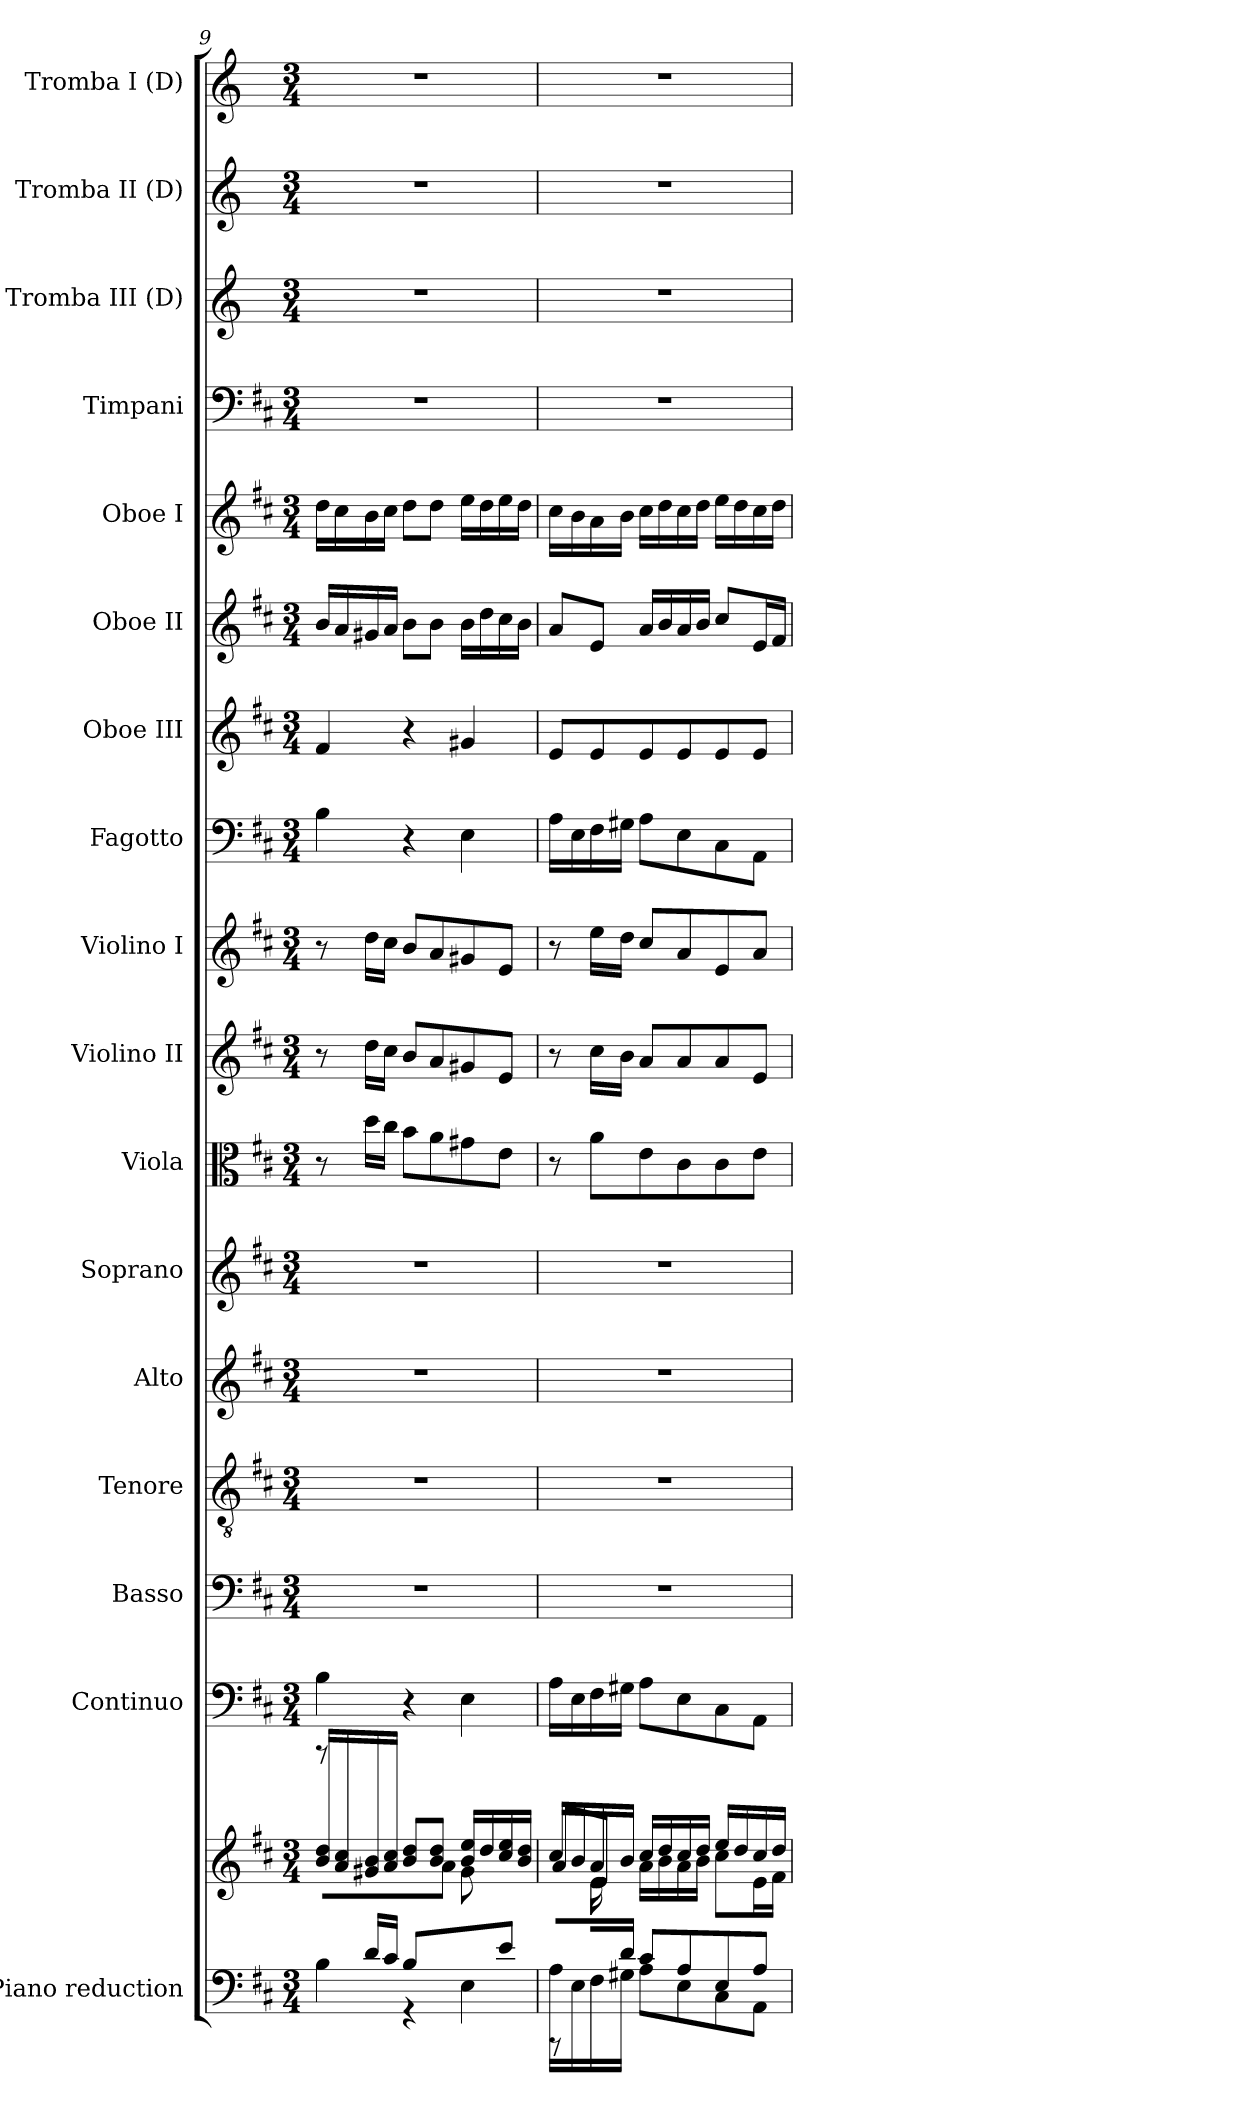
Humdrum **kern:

**kern	**kern	**kern	**kern	**kern	**kern	**kern	**kern	**kern	**kern	**kern	**kern	**kern	**kern	**kern	**kern	**kern	**kern
*part17	*part17	*part16	*part15	*part14	*part13	*part12	*part11	*part10	*part9	*part8	*part7	*part6	*part5	*part4	*part3	*part2	*part1
*staff18	*staff17	*staff16	*staff15	*staff14	*staff13	*staff12	*staff11	*staff10	*staff9	*staff8	*staff7	*staff6	*staff5	*staff4	*staff3	*staff2	*staff1
*I"Piano reduction	*	*I"Continuo	*I"Basso	*I"Tenore	*I"Alto	*I"Soprano	*I"Viola	*I"Violino II	*I"Violino I	*I"Fagotto	*I"Oboe III	*I"Oboe II	*I"Oboe I	*I"Timpani	*I"Tromba III (D)	*I"Tromba II (D)	*I"Tromba I (D)
*I'Pno	*	*	*	*	*	*	*	*	*	*	*I'Ob	*I'Ob	*I'Ob	*I'Timp	*	*	*
*clefF4	*clefG2	*clefF4	*clefF4	*clefGv2	*clefG2	*clefG2	*clefC3	*clefG2	*clefG2	*clefF4	*clefG2	*clefG2	*clefG2	*clefF4	*clefG2	*clefG2	*clefG2
*	*	*	*	*	*	*	*	*	*	*	*	*	*	*	*ITrd-1c-2	*ITrd-1c-2	*ITrd-1c-2
*k[f#c#]	*k[f#c#]	*k[f#c#]	*k[f#c#]	*k[f#c#]	*k[f#c#]	*k[f#c#]	*k[f#c#]	*k[f#c#]	*k[f#c#]	*k[f#c#]	*k[f#c#]	*k[f#c#]	*k[f#c#]	*k[f#c#]	*k[f#c#]	*k[f#c#]	*k[f#c#]
*M3/4	*M3/4	*M3/4	*M3/4	*M3/4	*M3/4	*M3/4	*M3/4	*M3/4	*M3/4	*M3/4	*M3/4	*M3/4	*M3/4	*M3/4	*M3/4	*M3/4	*M3/4
=9	=9	=9	=9	=9	=9	=9	=9	=9	=9	=9	=9	=9	=9	=9	=9	=9	=9
*^	*^	*	*	*	*	*	*	*	*	*	*	*	*	*	*	*	*
8ryy	4B\	16b/ 16dd/LL	8raaaa	4B\	2.r	2.r	2.r	2.r	8r	8r	8r	4B\	4f#/	16b/LL	16dd\LL	2.r	2.r	2.r	2.r
.	.	16a/ 16cc#/	.	.	.	.	.	.	.	.	.	.	.	16a/	16cc#\	.	.	.	.
16d/LL	.	16g#X/ 16b/	4ryy	.	.	.	.	.	16dd\LL	16dd\LL	16dd\LL	.	.	16g#X/	16b\	.	.	.	.
16c#/JJ	.	16a/ 16cc#/JJ	.	.	.	.	.	.	16cc#\JJ	16cc#\JJ	16cc#\JJ	.	.	16a/JJ	16cc#\JJ	.	.	.	.
8B/L	4rGG	8b/ 8dd/L	.	4r	.	.	.	.	8b\L	8b/L	8b/L	4r	4r	8b\L	8dd\L	.	.	.	.
4ryy	.	8b/ 8dd/J	8a\J	.	.	.	.	.	8a\	8a/	8a/	.	.	8b\J	8dd\J	.	.	.	.
.	4E\	16b/ 16ee/LL	8g#\L	4E\	.	.	.	.	8g#X\	8g#X/	8g#X/	4E\	4g#X/	16b\LL	16ee\LL	.	.	.	.
.	.	16dd/	.	.	.	.	.	.	.	.	.	.	.	16dd\	16dd\	.	.	.	.
8e/J	.	16cc#/ 16ee/	8ryy	.	.	.	.	.	8e\J	8e/J	8e/J	.	.	16cc#\	16ee\	.	.	.	.
.	.	16b/ 16dd/JJ	.	.	.	.	.	.	.	.	.	.	.	16b\JJ	16dd\JJ	.	.	.	.
!!LO:PB:g=z
=10	=10	=10	=10	=10	=10	=10	=10	=10	=10	=10	=10	=10	=10	=10	=10	=10	=10	=10	=10
*	*	*	*^	*	*	*	*	*	*	*	*	*	*	*	*	*	*	*	*
8rAAA	16A\LL	16cc#/LL	8a\L	8ryy	16A\LL	2.r	2.r	2.r	2.r	8r	8r	8r	16A\LL	8e/L	8a/L	16cc#\LL	2.r	2.r	2.r	2.r
.	16E\	16b/	.	.	16E\	.	.	.	.	.	.	.	16E\	.	.	16b\	.	.	.	.
16ryy	16F#\	16a/	8e/J	16e\LL	16F#\	.	.	.	.	8a\L	16cc#\LL	16ee\LL	16F#\	8e/	8e/J	16a\	.	.	.	.
16d/JJ	16G#X\JJ	16b/JJ	.	2ryy	16G#X\JJ	.	.	.	.	.	16b\JJ	16dd\JJ	16G#X\JJ	.	.	16b\JJ	.	.	.	.
8c#/L	8A\L	16cc#/LL	16a\LL	.	8A\L	.	.	.	.	8e\	8a/L	8cc#/L	8A\L	8e/	16a/LL	16cc#\LL	.	.	.	.
.	.	16dd/	16b\	.	.	.	.	.	.	.	.	.	.	.	16b/	16dd\	.	.	.	.
8A/	8E\	16cc#/	16a\	.	8E\	.	.	.	.	8c#\	8a/	8a/	8E\	8e/	16a/	16cc#\	.	.	.	.
.	.	16dd/JJ	16b\JJ	.	.	.	.	.	.	.	.	.	.	.	16b/JJ	16dd\JJ	.	.	.	.
8E/	8C#\	16ee/LL	8cc#\L	.	8C#\	.	.	.	.	8c#\	8a/	8e/	8C#\	8e/	8cc#/L	16ee\LL	.	.	.	.
.	.	16dd/	.	.	.	.	.	.	.	.	.	.	.	.	.	16dd\	.	.	.	.
8A/J	8AA\J	16cc#/	16e\L	.	8AA\J	.	.	.	.	8e\J	8e/J	8a/J	8AA\J	8e/J	16e/L	16cc#\	.	.	.	.
.	.	16dd/JJ	16f#\JJ	16ryy	.	.	.	.	.	.	.	.	.	.	16f#/JJ	16dd\JJ	.	.	.	.
*v	*v	*	*	*	*	*	*	*	*	*	*	*	*	*	*	*	*	*	*	*
*	*v	*v	*v	*	*	*	*	*	*	*	*	*	*	*	*	*	*	*	*
=	=	=	=	=	=	=	=	=	=	=	=	=	=	=	=	=	=
*-	*-	*-	*-	*-	*-	*-	*-	*-	*-	*-	*-	*-	*-	*-	*-	*-	*-
